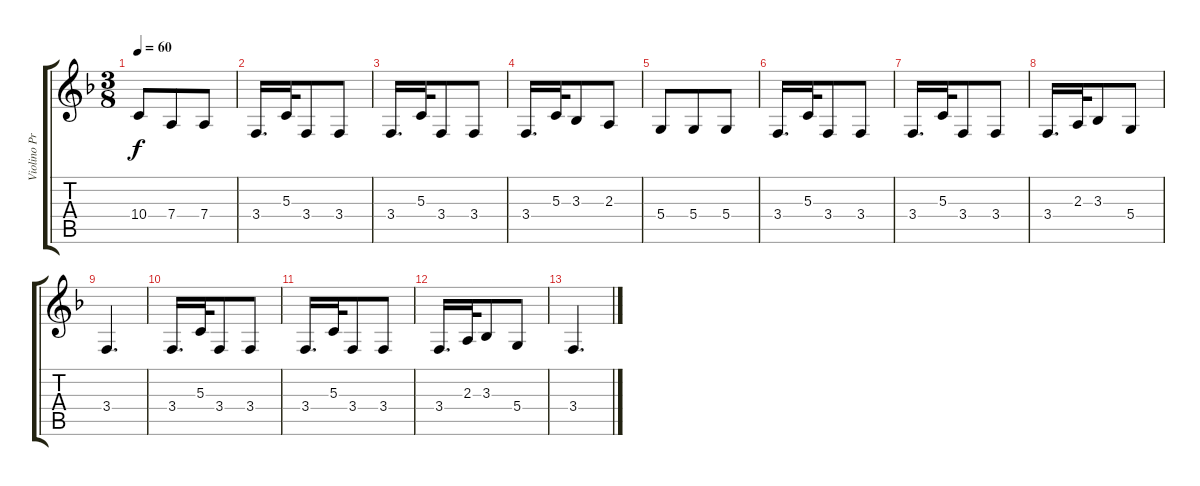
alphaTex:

\track ("Violino Principale" "Violino Pr") {instrument violin}
\staff {score tabs}
\tuning (E4 B3 G3 D3 A2 E2) {hide}
\ts (3 8)
\tempo 60
\clef g2
\ks f
10.4.8{dy f} 7.4.8 7.4.8 |
3.4.16{d} 5.3.32 3.4.8 3.4.8 |
3.4.16{d} 5.3.32 3.4.8 3.4.8 |
3.4.16{d} 5.3.32 3.3.8 2.3.8 |
5.4.8 5.4.8 5.4.8 |
3.4.16{d} 5.3.32 3.4.8 3.4.8 |
3.4.16{d} 5.3.32 3.4.8 3.4.8 |
3.4.16{d} 2.3.32 3.3.8 5.4.8 |
3.4.4{d} |
3.4.16{d} 5.3.32 3.4.8 3.4.8 |
3.4.16{d} 5.3.32 3.4.8 3.4.8 |
3.4.16{d} 2.3.32 3.3.8 5.4.8 |
3.4.4{d}
